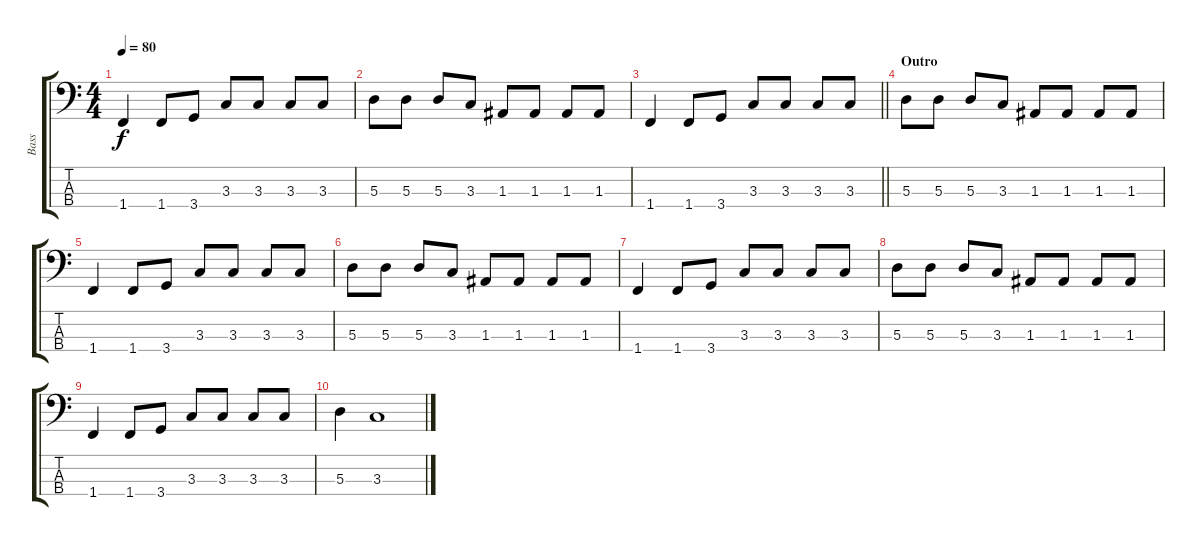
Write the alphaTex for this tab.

\track ("Bass" "Bass") {instrument electricbasspick}
\staff {score tabs}
\tuning (G2 D2 A1 E1) {hide}
\ts (4 4)
\tempo 80
\clef f4
\ks c
1.4.4{dy f} 1.4.8 3.4.8 3.3.8 3.3.8 3.3.8 3.3.8 |
5.3.8 5.3.8 5.3.8 3.3.8 1.3.8 1.3.8 1.3.8 1.3.8 |
\barLineRight lightlight
1.4.4 1.4.8 3.4.8 3.3.8 3.3.8 3.3.8 3.3.8 |
\section ("" "Outro")
5.3.8{volume 15} 5.3.8 5.3.8 3.3.8 1.3.8 1.3.8 1.3.8 1.3.8 |
1.4.4 1.4.8 3.4.8 3.3.8 3.3.8 3.3.8 3.3.8 |
5.3.8 5.3.8 5.3.8 3.3.8 1.3.8 1.3.8 1.3.8 1.3.8 |
1.4.4 1.4.8 3.4.8 3.3.8 3.3.8 3.3.8 3.3.8 |
5.3.8 5.3.8 5.3.8 3.3.8 1.3.8 1.3.8 1.3.8 1.3.8 |
1.4.4 1.4.8 3.4.8 3.3.8 3.3.8 3.3.8 3.3.8 |
5.3.4 3.3.1
